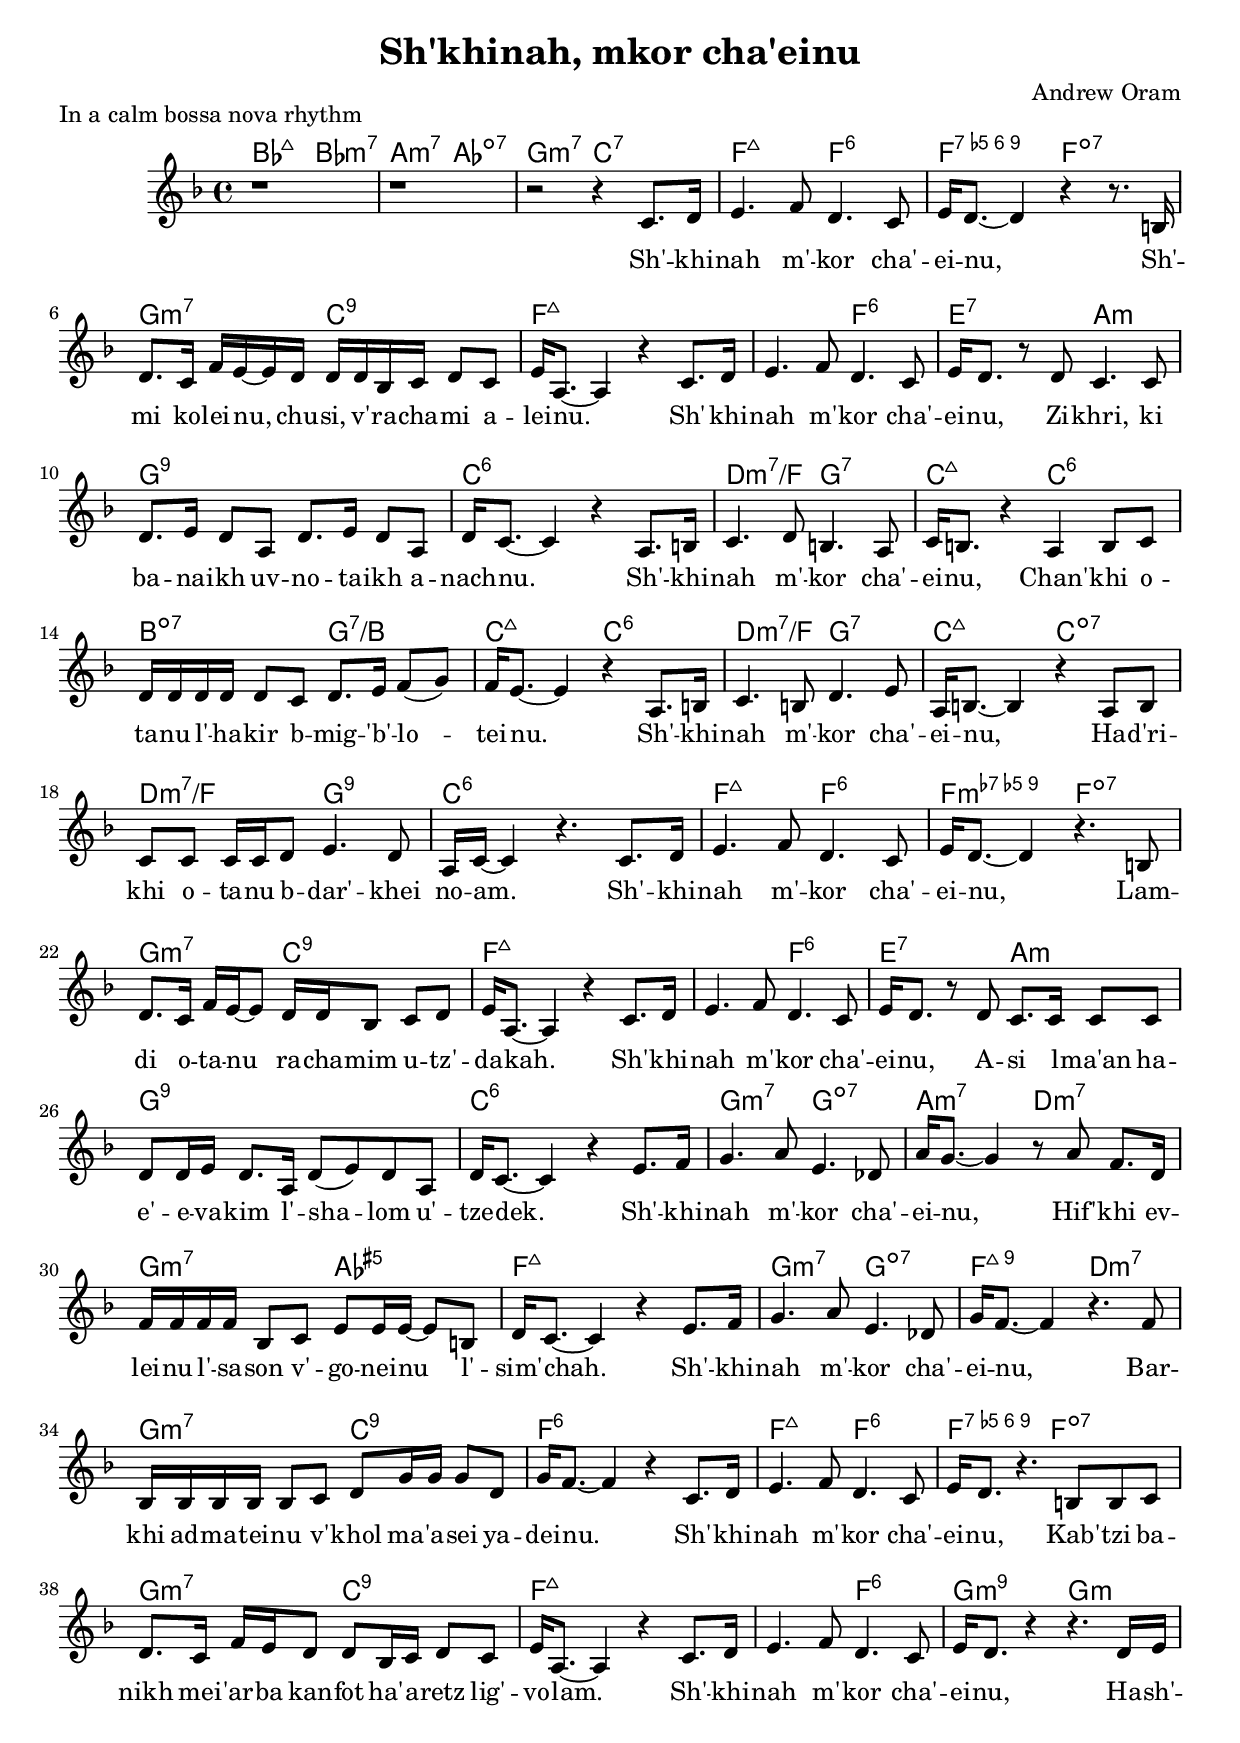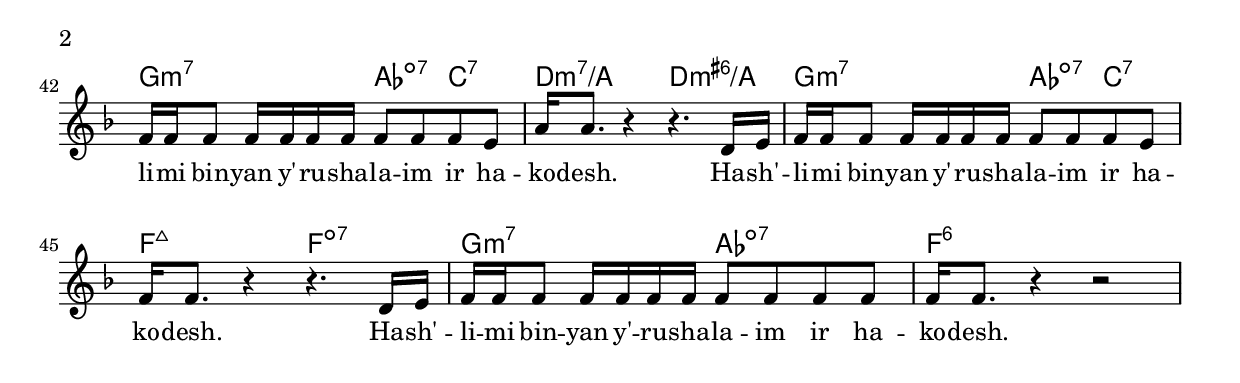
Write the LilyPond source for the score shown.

\header {
  title = "Sh'khinah, mkor cha'einu"
  composer = "Andrew Oram"
}

melody = \relative c' {
  \clef treble
  \key a \major
  \time 4/4

  r1 r1 r2 r4
  e8. fis16 gis4. a8 fis4. e8 gis16 fis8.~ fis4 r4 r8.
  dis16 fis8. e16 a gis~ gis fis16 fis fis d e fis8 e gis16 cis,8.~ cis4 r4
  e8. fis16 gis4. a8 fis4. e8 gis16 fis8. r8
  fis8 e4. e8 fis8. gis16 fis8 cis fis8. gis16 fis8 cis fis16 e8.~ e4 r4
  cis8. dis16 e4. fis8 dis4. cis8 e16 dis8. r4
  cis4 dis8 e8 fis16 fis fis fis fis8 e fis8. gis16 a8( b8) a16 gis8.~ gis4 r4
  cis,8. dis16 e4. dis8 fis4. gis8 cis,16 dis8.~ dis4 r4
  cis8 dis e e e16 e fis8 gis4. fis8 cis16 e16~ e4 r4.
  e8. fis16 gis4. a8 fis4. e8 gis16 fis8.~ fis4 r4.
  dis8 fis8. e16 a16 gis16~ gis8 fis16 fis d8 e fis gis16 cis,8.~ cis4 r4
  e8. fis16 gis4. a8 fis4. e8 gis16 fis8. r8
  fis8 e8. e16 e8 e fis8 fis16 gis16 fis8. cis16 fis8( gis) fis8 cis fis16 e8.~ e4 r4
  gis8. a16 b4. cis8 gis4. f8 cis'16 b8.~ b4 r8
  cis8 a8. fis16 a16 a a a d,8 e gis8 gis16 gis16~ gis8 dis fis16 e8.~ e4 r4
  gis8. a16 b4. cis8 gis4. f8 b16 a8.~ a4 r4.
  a8 d,16 d d d d8 e fis b16 b b8 fis b16 a8.~ a4 r4
  e8. fis16 gis4. a8 fis4. e8 gis16 fis8. r4.
  dis8 dis e fis8. e16 a gis fis8 fis d16 e fis8 e gis16 cis,8.~ cis4 r4
  e8. fis16 gis4. a8 fis4. e8 gis16 fis8. r4 r4.
  fis16 gis a a a8 a16 a a a a8 a a gis cis16 cis8. r4 r4.
  fis,16 gis a a a8 a16 a a a a8 a a gis a16 a8. r4 r4.
  fis16 gis a a a8 a16 a a a a8 a a a a16 a8. r4 r2
}

text = \lyricmode {
  Sh' -- khi -- nah m' -- kor cha' -- ei -- nu,
  Sh' -- mi ko -- lei -- nu, chu -- si, v' -- ra -- cha -- mi a -- lei -- nu.
  Sh' -- khi -- nah m' -- kor cha' -- ei -- nu,
  Zi -- khri, ki ba -- na -- ikh uv -- no -- ta -- ikh a -- nach -- nu.
  Sh' -- khi -- nah m' -- kor cha' -- ei -- nu,
  Chan' -- khi o -- ta -- nu l' -- ha -- kir b -- mig -- 'b' -- lo -- tei -- nu.
  Sh' -- khi -- nah m' -- kor cha' -- ei -- nu,
  Ha -- d'ri -- khi o -- ta -- nu b -- dar' -- khei no -- am.
  Sh' -- khi -- nah m' -- kor cha' -- ei -- nu,
  Lam -- di o -- ta -- nu ra -- cha -- mim u -- tz' -- da -- kah.
  Sh' -- khi -- nah m' -- kor cha' -- ei -- nu,
  A -- si l -- ma'an ha -- e' -- e -- va -- kim l' -- sha -- lom u' --  tze -- dek.
  Sh' -- khi -- nah m' -- kor cha' -- ei -- nu,
  Hif' -- khi ev -- lei -- nu l' -- sa -- son v' -- go -- nei -- nu l' -- sim' -- chah.
  Sh' -- khi -- nah m' -- kor cha' -- ei -- nu,
  Bar -- khi ad -- ma -- tei -- nu v' -- khol ma -- 'a -- sei ya -- dei -- nu.
  Sh' -- khi -- nah m' -- kor cha' -- ei -- nu,
  Kab' -- tzi ba -- nikh mei -- 'ar -- ba kan -- fot ha' -- a -- retz lig' -- vo -- lam.
  Sh' -- khi -- nah m' -- kor cha' -- ei -- nu,
  Ha -- sh' -- li -- mi bin -- yan y' -- ru -- sha -- la -- im ir ha -- ko -- desh.
  Ha -- sh' -- li -- mi bin -- yan y' -- ru -- sha -- la -- im ir ha -- ko -- desh.
  Ha -- sh' -- li -- mi bin -- yan y' -- ru -- sha -- la -- im ir ha -- ko -- desh.
}

harmonies = \chordmode {
     d2:maj7 d:min3.7 cis:min3.7 c:dim7 b:3-.7 e:7
     a2:maj7 a:6 a:dim5.6.7.9 a:dim7 b2:min3.7 e2:9 a1:maj7
     a2:maj7 a:6 gis:7 cis:min b1:9 e:6
     fis2:min3.7/a b:7 e:maj7 e:6 dis:dim7 b:7/dis e:maj7 e:6
     fis2:min3.7/a b:7 e:maj7 e:dim7 fis:min7/a b:9 e1:6
     a2:maj7 a:6 a:dim7.9 a:dim7 b2:min3.7 e2:9 a1:maj7
     a2:maj7 a:6 gis:7 cis:min b1:9 e:6
     b2:min3.7 b:dim7 cis:min3.7 fis:min3.7 b:min3.7 c:aug5 a1:maj7
     b2:min3.7 b:dim7 a:maj7.9 fis:min3.7 b:min3.7 e:9 a1:6
     a2:maj7 a:6 a:dim5.6.7.9 a:dim7 b2:min3.7 e2:9 a1:maj7
     a2:maj7 a:6 b:min3.7.9 b:min b:min3.7 c4:dim7 e:7 fis2:min3.7/cis fis:min3.6+/cis
     b2:min3.7 c4:dim7 e:7 a2:maj7 a:dim7
     b2:min3.7 c:dim7 a1:6
}

\score {
  <<
    \new ChordNames {
      \set chordChanges = ##t
  \transpose a f \harmonies
    }
    \new Voice = "one" { \transpose a f \melody
                         \set melismaBusyProperties = #'() }
    \new Lyrics \lyricsto "one" \text
  >>
  \layout { }
  \header {
  piece = "In a calm bossa nova rhythm"
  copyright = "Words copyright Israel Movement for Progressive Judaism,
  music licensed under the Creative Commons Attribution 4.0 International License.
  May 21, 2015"
  }
}

\version "2.18.2"
